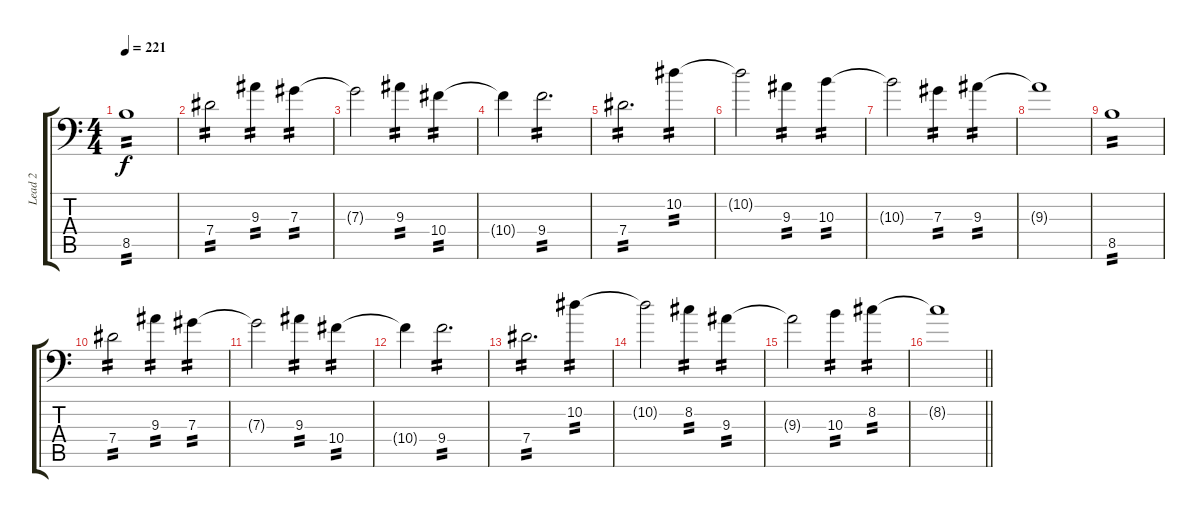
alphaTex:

\track ("Lead 2" "Lead 2") {instrument overdrivenguitar}
\staff {score tabs}
\tuning (Bb3 F3 Db3 Ab2 Eb2 Bb1) {hide}
\ts (4 4)
\tempo 221
\clef f4
\ks c
8.5.1{tp 2 dy f} |
7.4.2{tp 2} 9.3.4{tp 2} 7.3.4{tp 2} |
7.3{t}.2 9.3.4{tp 2} 10.4.4{tp 2} |
10.4{t}.4 9.4.2{d tp 2} |
7.4.2{d tp 2} 10.2.4{tp 2} |
10.2{t}.2 9.3.4{tp 2} 10.3.4{tp 2} |
10.3{t}.2 7.3.4{tp 2} 9.3.4{tp 2} |
9.3{t}.1 |
8.5.1{tp 2} |
7.4.2{tp 2} 9.3.4{tp 2} 7.3.4{tp 2} |
7.3{t}.2 9.3.4{tp 2} 10.4.4{tp 2} |
10.4{t}.4 9.4.2{d tp 2} |
7.4.2{d tp 2} 10.2.4{tp 2} |
10.2{t}.2 8.2.4{tp 2} 9.3.4{tp 2} |
9.3{t}.2 10.3.4{tp 2} 8.2.4{tp 2} |
\barLineRight lightlight
8.2{t}.1
